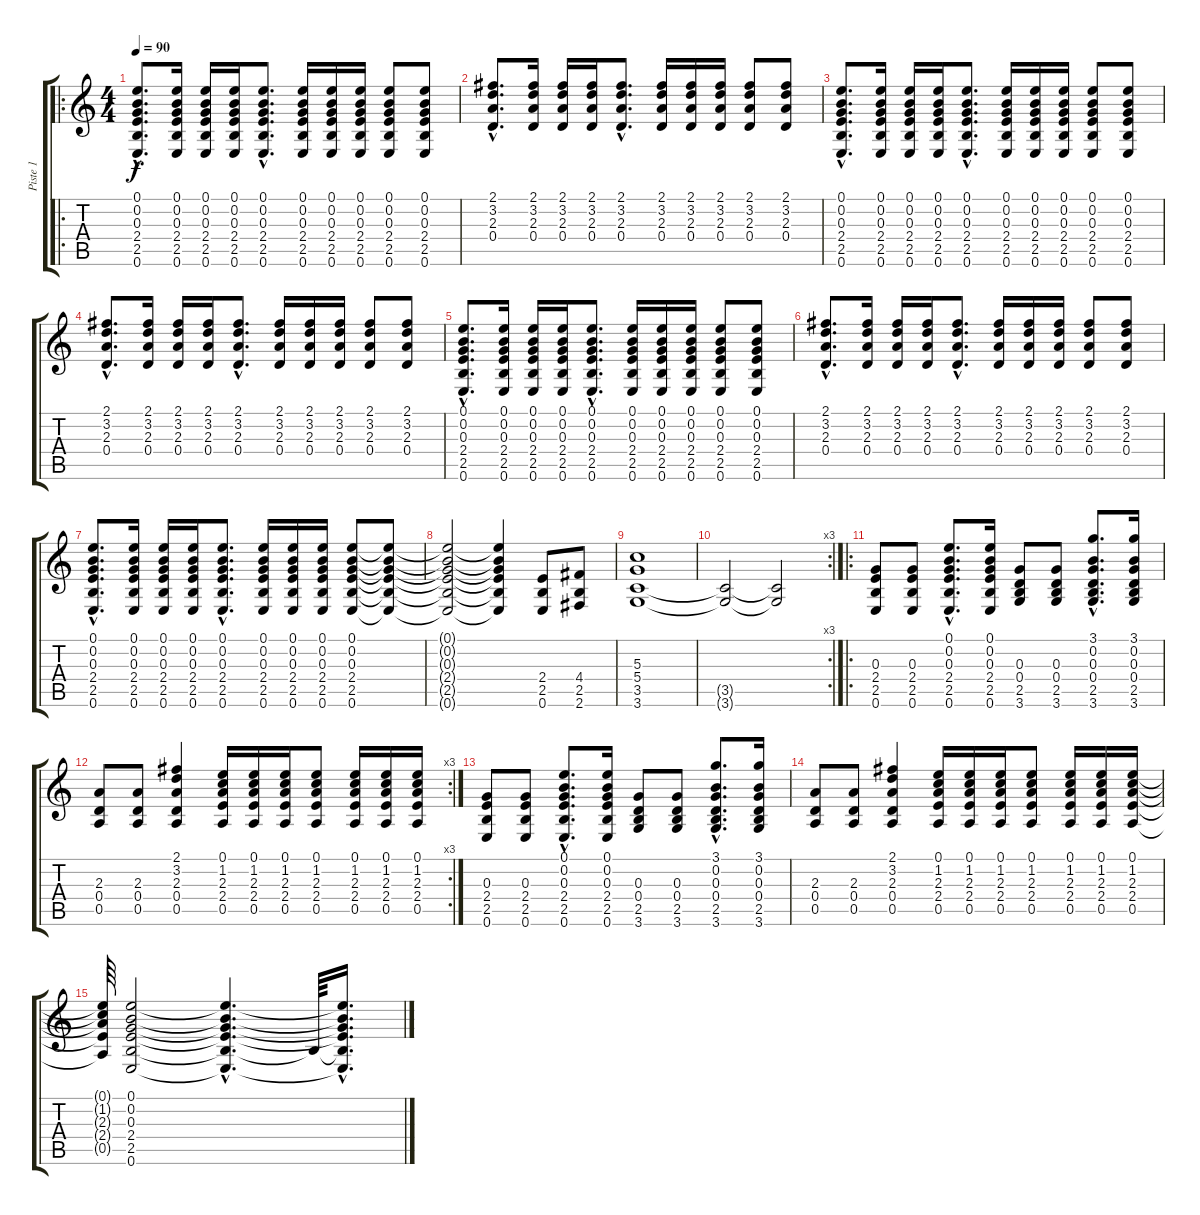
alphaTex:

\track ("Piste 1" "Piste 1") {instrument acousticguitarsteel}
\staff {score tabs}
\tuning (E4 B3 G3 D3 A2 E2) {hide}
\ro
\ts (4 4)
\tempo 90
\clef g2
\ks c
(0.1{hac} 0.2{hac} 0.3{hac} 2.4{hac} 2.5{hac} 0.6{hac}).8{d dy f instrument acousticguitarsteel} (0.1 0.2 0.3 2.4 2.5 0.6).16 (0.1 0.2 0.3 2.4 2.5 0.6).16 (0.1 0.2 0.3 2.4 2.5 0.6).16 (0.1{hac} 0.2{hac} 0.3{hac} 2.4{hac} 2.5{hac} 0.6{hac}).8{d} (0.1 0.2 0.3 2.4 2.5 0.6).16 (0.1 0.2 0.3 2.4 2.5 0.6).16 (0.1 0.2 0.3 2.4 2.5 0.6).16 (0.1 0.2 0.3 2.4 2.5 0.6).8 (0.1 0.2 0.3 2.4 2.5 0.6).8 |
(2.1{hac} 3.2{hac} 2.3{hac} 0.4{hac}).8{d} (2.1 3.2 2.3 0.4).16 (2.1 3.2 2.3 0.4).16 (2.1 3.2 2.3 0.4).16 (2.1{hac} 3.2{hac} 2.3{hac} 0.4{hac}).8{d} (2.1 3.2 2.3 0.4).16 (2.1 3.2 2.3 0.4).16 (2.1 3.2 2.3 0.4).16 (2.1 3.2 2.3 0.4).8 (2.1 3.2 2.3 0.4).8 |
(0.1{hac} 0.2{hac} 0.3{hac} 2.4{hac} 2.5{hac} 0.6{hac}).8{d} (0.1 0.2 0.3 2.4 2.5 0.6).16 (0.1 0.2 0.3 2.4 2.5 0.6).16 (0.1 0.2 0.3 2.4 2.5 0.6).16 (0.1{hac} 0.2{hac} 0.3{hac} 2.4{hac} 2.5{hac} 0.6{hac}).8{d} (0.1 0.2 0.3 2.4 2.5 0.6).16 (0.1 0.2 0.3 2.4 2.5 0.6).16 (0.1 0.2 0.3 2.4 2.5 0.6).16 (0.1 0.2 0.3 2.4 2.5 0.6).8 (0.1 0.2 0.3 2.4 2.5 0.6).8 |
(2.1{hac} 3.2{hac} 2.3{hac} 0.4{hac}).8{d} (2.1 3.2 2.3 0.4).16 (2.1 3.2 2.3 0.4).16 (2.1 3.2 2.3 0.4).16 (2.1{hac} 3.2{hac} 2.3{hac} 0.4{hac}).8{d} (2.1 3.2 2.3 0.4).16 (2.1 3.2 2.3 0.4).16 (2.1 3.2 2.3 0.4).16 (2.1 3.2 2.3 0.4).8 (2.1 3.2 2.3 0.4).8 |
(0.1{hac} 0.2{hac} 0.3{hac} 2.4{hac} 2.5{hac} 0.6{hac}).8{d} (0.1 0.2 0.3 2.4 2.5 0.6).16 (0.1 0.2 0.3 2.4 2.5 0.6).16 (0.1 0.2 0.3 2.4 2.5 0.6).16 (0.1{hac} 0.2{hac} 0.3{hac} 2.4{hac} 2.5{hac} 0.6{hac}).8{d} (0.1 0.2 0.3 2.4 2.5 0.6).16 (0.1 0.2 0.3 2.4 2.5 0.6).16 (0.1 0.2 0.3 2.4 2.5 0.6).16 (0.1 0.2 0.3 2.4 2.5 0.6).8 (0.1 0.2 0.3 2.4 2.5 0.6).8 |
(2.1{hac} 3.2{hac} 2.3{hac} 0.4{hac}).8{d} (2.1 3.2 2.3 0.4).16 (2.1 3.2 2.3 0.4).16 (2.1 3.2 2.3 0.4).16 (2.1{hac} 3.2{hac} 2.3{hac} 0.4{hac}).8{d} (2.1 3.2 2.3 0.4).16 (2.1 3.2 2.3 0.4).16 (2.1 3.2 2.3 0.4).16 (2.1 3.2 2.3 0.4).8 (2.1 3.2 2.3 0.4).8 |
(0.1{hac} 0.2{hac} 0.3{hac} 2.4{hac} 2.5{hac} 0.6{hac}).8{d} (0.1 0.2 0.3 2.4 2.5 0.6).16 (0.1 0.2 0.3 2.4 2.5 0.6).16 (0.1 0.2 0.3 2.4 2.5 0.6).16 (0.1{hac} 0.2{hac} 0.3{hac} 2.4{hac} 2.5{hac} 0.6{hac}).8{d} (0.1 0.2 0.3 2.4 2.5 0.6).16 (0.1 0.2 0.3 2.4 2.5 0.6).16 (0.1 0.2 0.3 2.4 2.5 0.6).16 (0.1 0.2 0.3 2.4 2.5 0.6).8 (0.1{t} 0.2{t} 0.3{t} 2.4{t} 2.5{t} 0.6{t}).8 |
(0.1{t} 0.2{t} 0.3{t} 2.4{t} 2.5{t} 0.6{t}).2 (0.1{t} 0.2{t} 0.3{t} 2.4{t} 2.5{t} 0.6{t}).4 (2.4 2.5 0.6).8 (4.4 2.5 2.6).8 |
(5.3 5.4 3.5 3.6).1 |
\rc 3
(3.5{t} 3.6{t}).2 (3.5{t} 3.6{t}).2 |
\ro
(0.3 2.4 2.5 0.6).8 (0.3 2.4 2.5 0.6).8 (0.1{hac} 0.2{hac} 0.3{hac} 2.4{hac} 2.5{hac} 0.6{hac}).8{d} (0.1 0.2 0.3 2.4 2.5 0.6).16 (0.3 0.4 2.5 3.6).8 (0.3 0.4 2.5 3.6).8 (3.1{hac} 0.2{hac} 0.3{hac} 0.4{hac} 2.5{hac} 3.6{hac}).8{d} (3.1 0.2 0.3 0.4 2.5 3.6).16 |
\rc 3
(2.3 0.4 0.5).8 (2.3 0.4 0.5).8 (2.1 3.2 2.3 0.4 0.5).4 (0.1 1.2 2.3 2.4 0.5).16 (0.1 1.2 2.3 2.4 0.5).16 (0.1 1.2 2.3 2.4 0.5).16 (0.1 1.2 2.3 2.4 0.5).8 (0.1 1.2 2.3 2.4 0.5).16 (0.1 1.2 2.3 2.4 0.5).16 (0.1 1.2 2.3 2.4 0.5).16 |
(0.3 2.4 2.5 0.6).8 (0.3 2.4 2.5 0.6).8 (0.1{hac} 0.2{hac} 0.3{hac} 2.4{hac} 2.5{hac} 0.6{hac}).8{d} (0.1 0.2 0.3 2.4 2.5 0.6).16 (0.3 0.4 2.5 3.6).8 (0.3 0.4 2.5 3.6).8 (3.1{hac} 0.2{hac} 0.3{hac} 0.4{hac} 2.5{hac} 3.6{hac}).8{d} (3.1 0.2 0.3 0.4 2.5 3.6).16 |
(2.3 0.4 0.5).8 (2.3 0.4 0.5).8 (2.1 3.2 2.3 0.4 0.5).4 (0.1 1.2 2.3 2.4 0.5).16 (0.1 1.2 2.3 2.4 0.5).16 (0.1 1.2 2.3 2.4 0.5).16 (0.1 1.2 2.3 2.4 0.5).8 (0.1 1.2 2.3 2.4 0.5).16 (0.1 1.2 2.3 2.4 0.5).16 (0.1 1.2 2.3 2.4 0.5).16 |
(0.1{t} 1.2{t} 2.3{t} 2.4{t} 0.5{t}).64 (0.1 0.2 0.3 2.4 2.5 0.6).2 (0.1{hac t} 0.2{hac t} 0.3{hac t} 2.4{hac t} 2.5{hac t} 0.6{hac t}).4{d} 2.5{t}.64 (0.1{hac t} 0.2{hac t} 0.3{hac t} 2.4{hac t} 2.5{hac t} 0.6{hac t}).16{d}
